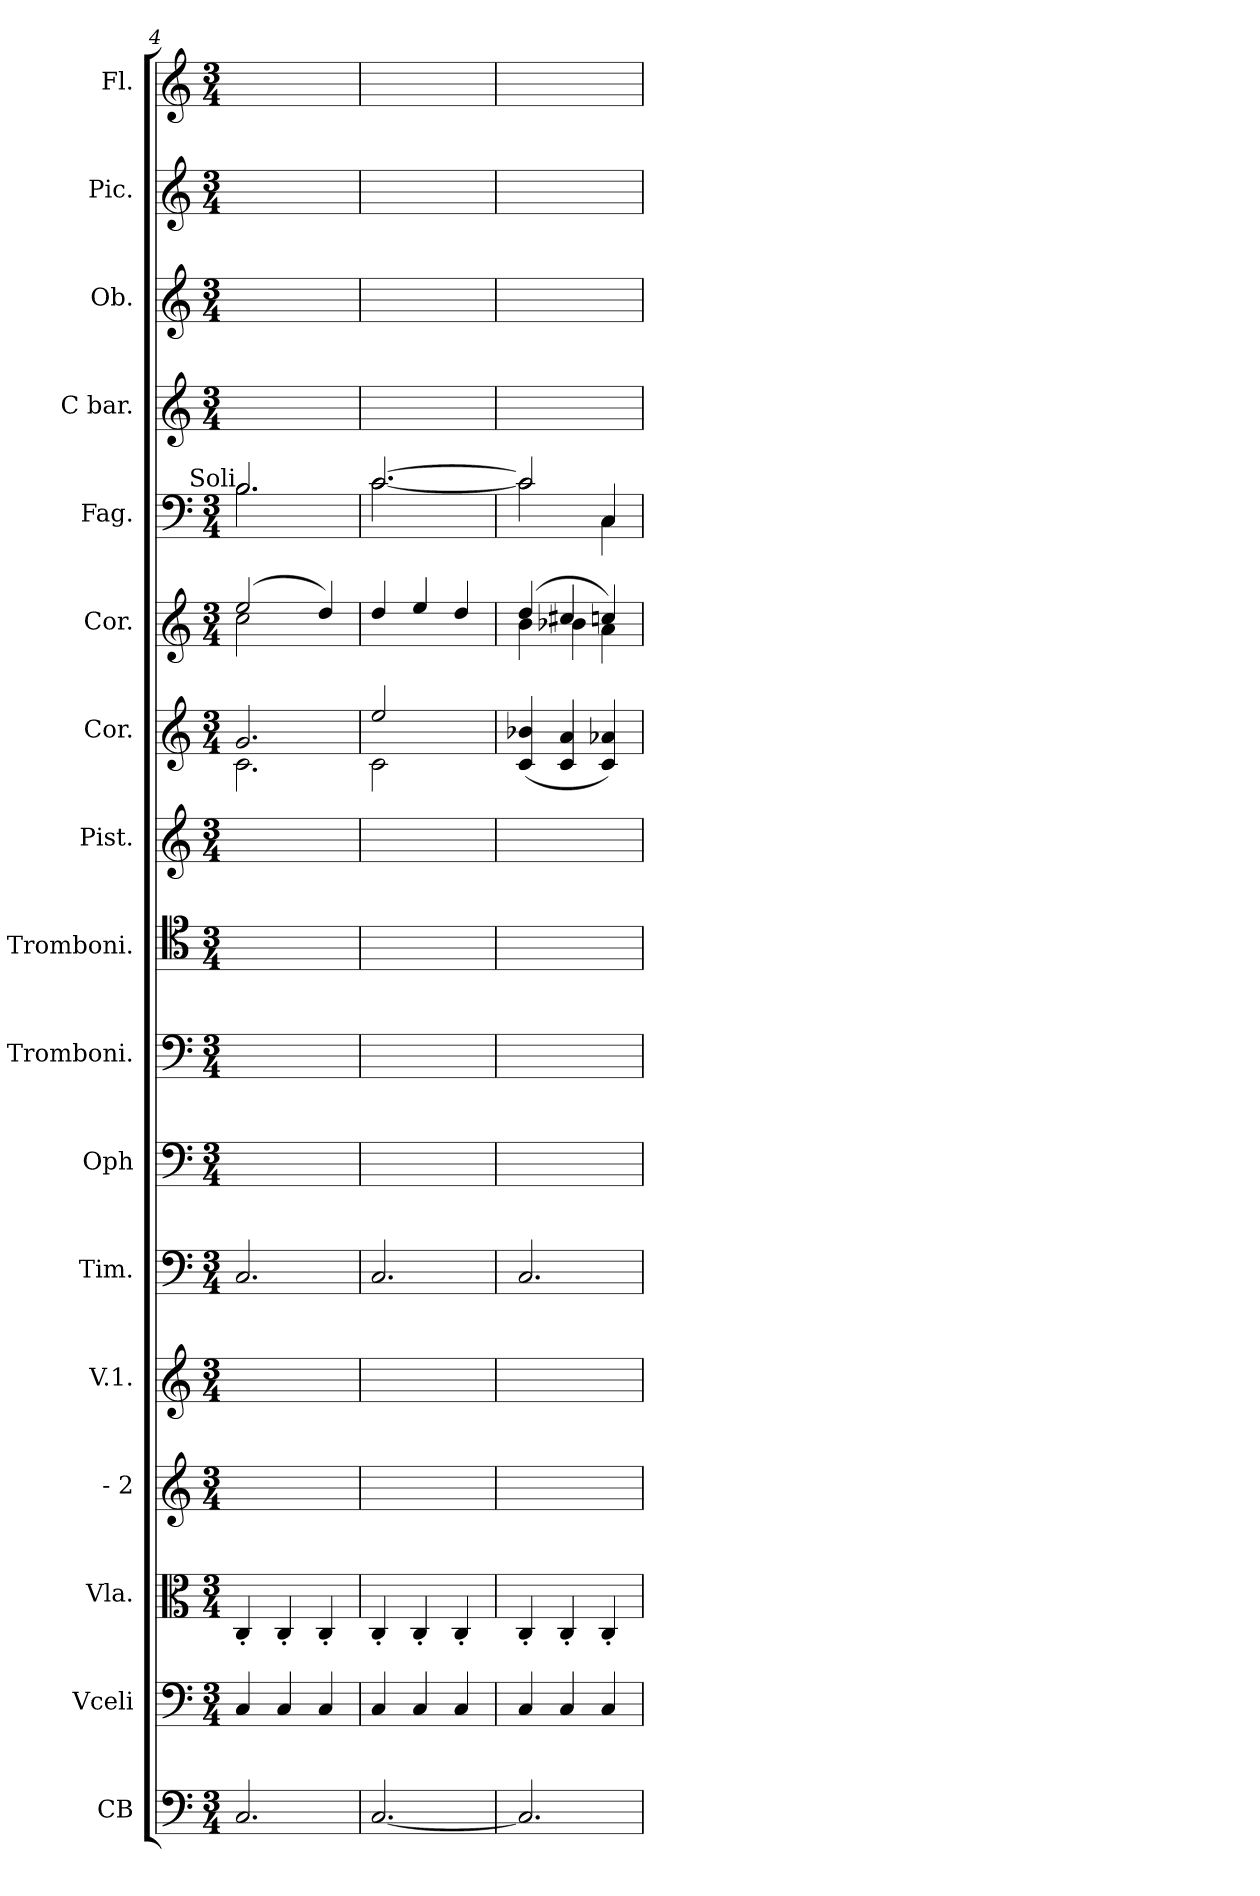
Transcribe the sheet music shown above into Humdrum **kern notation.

**kern	**kern	**kern	**kern	**kern	**kern	**kern	**kern	**kern	**kern	**kern	**kern	**kern	**kern	**kern	**kern	**kern
*part17	*part16	*part15	*part14	*part13	*part12	*part11	*part10	*part9	*part8	*part7	*part6	*part5	*part4	*part3	*part2	*part1
*staff17	*staff16	*staff15	*staff14	*staff13	*staff12	*staff11	*staff10	*staff9	*staff8	*staff7	*staff6	*staff5	*staff4	*staff3	*staff2	*staff1
*I"CB	*I"Vceli	*I"Vla.	*I"- 2	*I"V.1.	*I"Tim.	*I"Oph	*I"Tromboni.	*I"Tromboni.	*I"Pist.	*I"Cor.	*I"Cor.	*I"Fag.	*I"C bar.	*I"Ob.	*I"Pic.	*I"Fl.
*I'Cb	*	*I'Vla	*	*I'V	*I'Tim	*	*I'Trb	*I'Trb	*	*	*	*	*I'Bar	*I'Ob	*	*I'Fl
*clefF4	*clefF4	*clefC3	*clefG2	*clefG2	*clefF4	*clefF4	*clefF4	*clefC4	*clefG2	*clefG2	*clefG2	*clefF4	*clefG2	*clefG2	*clefG2	*clefG2
*	*	*	*	*	*	*	*	*	*	*	*ITrd4c7	*	*	*	*	*
*k[]	*k[]	*k[]	*k[]	*k[]	*k[]	*k[]	*k[]	*k[]	*k[]	*k[]	*k[b-]	*k[]	*k[]	*k[]	*k[]	*k[]
*M3/4	*M3/4	*M3/4	*M3/4	*M3/4	*M3/4	*M3/4	*M3/4	*M3/4	*M3/4	*M3/4	*M3/4	*M3/4	*M3/4	*M3/4	*M3/4	*M3/4
=4	=4	=4	=4	=4	=4	=4	=4	=4	=4	=4	=4	=4	=4	=4	=4	=4
*	*	*	*	*	*	*	*	*	*	*^	*^	*^	*	*	*	*
!	!	!	!	!	!	!	!	!	!	!	!	!	!	!LO:TX:a:rj:t=Soli	!	!	!	!	!
2.C/	4C/	4C'/	2.ryy	2.ryy	2.Ci/	2.ryy	2.ryy	2.ryy	2.ryy	2.g/	2.c\	(2a/	2f\	2.B/	2.B\	2.ryy	2.ryy	2.ryy	2.ryy
.	4C/	4C'/	.	.	.	.	.	.	.	.	.	.	.	.	.	.	.	.	.
.	4C/	4C'/	.	.	.	.	.	.	.	.	.	4g/)	4ryy	.	.	.	.	.	.
=5	=5	=5	=5	=5	=5	=5	=5	=5	=5	=5	=5	=5	=5	=5	=5	=5	=5	=5	=5
!	!	!	!	!	!	!	!	!	!	!LO:N:vis=2	!LO:N:vis=2	!	!	!	!	!	!	!	!
*	*	*	*	*	*	*	*	*	*	*	*	*v	*v	*	*	*	*	*	*
[2.C/	4C/	4C'/	2.ryy	2.ryy	2.Ci/	2.ryy	2.ryy	2.ryy	2.ryy	2.ee/	2.c\	4g/	[2.c/	[2.c\	2.ryy	2.ryy	2.ryy	2.ryy
.	4C/	4C'/	.	.	.	.	.	.	.	.	.	4a/	.	.	.	.	.	.
.	4C/	4C'/	.	.	.	.	.	.	.	.	.	4g/	.	.	.	.	.	.
*	*	*	*	*	*	*	*	*	*	*v	*v	*	*	*	*	*	*	*
=6	=6	=6	=6	=6	=6	=6	=6	=6	=6	=6	=6	=6	=6	=6	=6	=6	=6
*	*	*	*	*	*	*	*	*	*	*	*^	*	*	*	*	*	*
2.C/]	4C/	4C'/	2.ryy	2.ryy	2.Ci/	2.ryy	2.ryy	2.ryy	2.ryy	(>4c/ 4b-X/	(4g/	4e\	2c/]	2c\]	2.ryy	2.ryy	2.ryy	2.ryy
.	4C/	4C'/	.	.	.	.	.	.	.	4c/ 4a/	4f#X/	4e-X\	.	.	.	.	.	.
.	4C/	4C'/	.	.	.	.	.	.	.	4c/ 4a-X/)	4fn/)	4d\	4C/	4C\	.	.	.	.
*	*	*	*	*	*	*	*	*	*	*	*v	*v	*	*	*	*	*	*
*	*	*	*	*	*	*	*	*	*	*	*	*v	*v	*	*	*	*
=	=	=	=	=	=	=	=	=	=	=	=	=	=	=	=	=
*-	*-	*-	*-	*-	*-	*-	*-	*-	*-	*-	*-	*-	*-	*-	*-	*-
